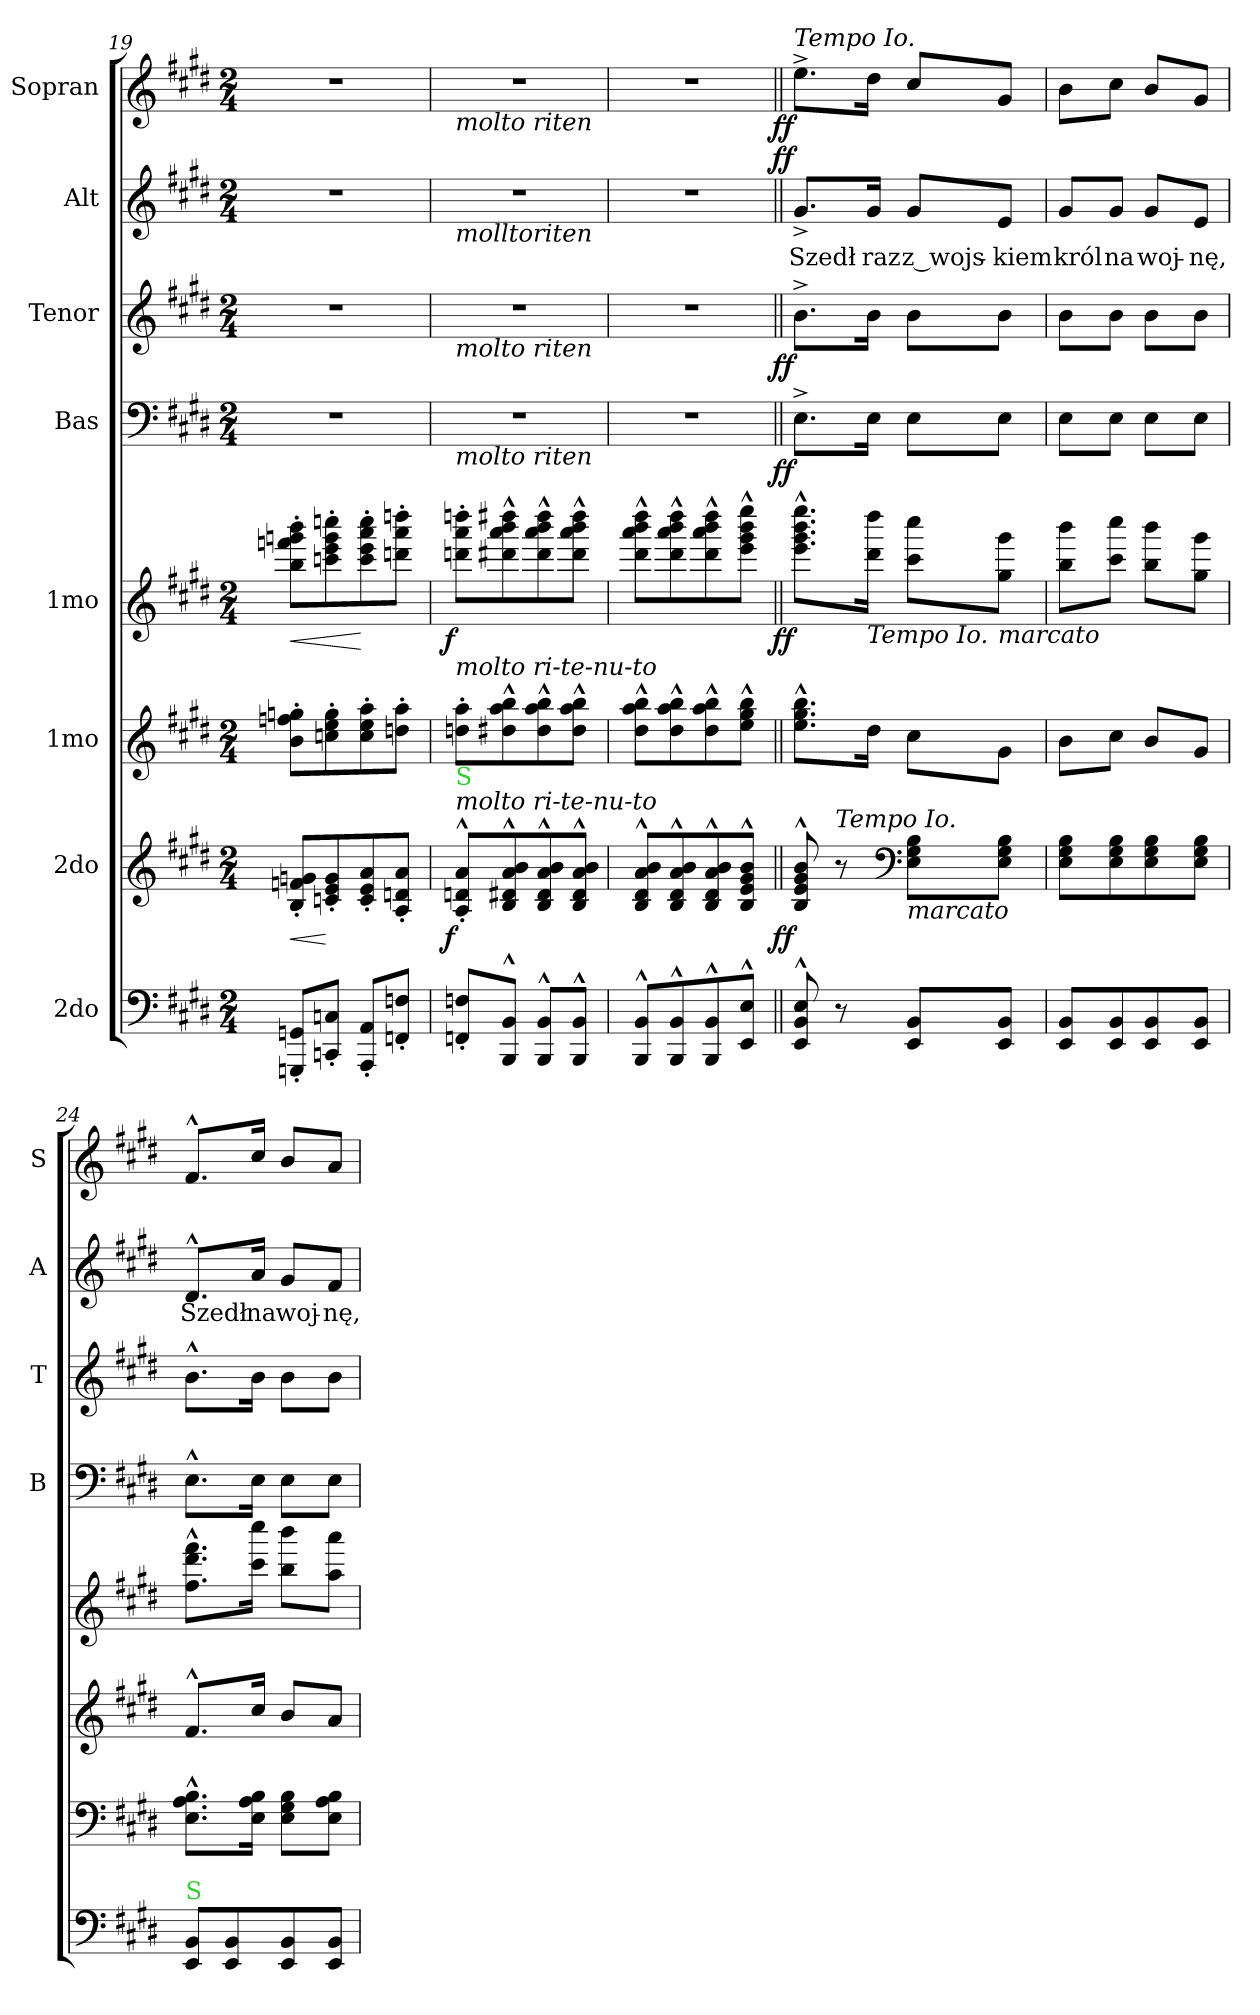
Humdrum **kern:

**kern	**kern	**dynam	**kern	**kern	**dynam	**kern	**dynam	**kern	**dynam	**kern	**text	**dynam	**kern	**dynam
*part8	*part7	*part7	*part6	*part5	*part5	*part4	*part4	*part3	*part3	*part2	*part2	*part2	*part1	*part1
*staff8	*staff7	*staff7	*staff6	*staff5	*staff5	*staff4	*staff4	*staff3	*staff3	*staff2	*staff2	*staff2	*staff1	*staff1
*I"2do	*I"2do	*	*I"1mo	*I"1mo	*	*I"Bas	*	*I"Tenor	*	*I"Alt	*	*	*I"Sopran	*
*	*	*	*	*	*	*I'B	*	*I'T	*	*I'A	*	*	*I'S	*
*clefF4	*clefG2	*	*clefG2	*clefG2	*	*clefF4	*	*clefG2	*	*clefG2	*	*	*clefG2	*
*	*	*	*	*	*	*	*	*ITrd7c12	*	*	*	*	*	*
*k[f#c#g#d#]	*k[f#c#g#d#]	*	*k[f#c#g#d#]	*k[f#c#g#d#]	*	*k[f#c#g#d#]	*	*k[f#c#g#d#]	*	*k[f#c#g#d#]	*	*	*k[f#c#g#d#]	*
*E:	*E:	*	*E:	*E:	*	*E:	*	*E:	*	*E:	*	*	*E:	*
*M2/4	*M2/4	*	*M2/4	*M2/4	*	*M2/4	*	*M2/4	*	*M2/4	*	*	*M2/4	*
=19	=19	=19	=19	=19	=19	=19	=19	=19	=19	=19	=19	=19	=19	=19
!	!	!LO:HP:b	!	!	!LO:HP:b	!	!	!	!	!	!	!	!	!
8GGGn'/ 8GGn'/L	8B'/ 8fn'/ 8gn'/L	<	8b'\ 8ffn'\ 8ggn'\L	8bb'\ 8fffn'\ 8gggn'\ 8bbb'\L	<	2r	.	2r	.	2r	.	.	2r	.
8CCn'/ 8Cn'/J	8cn'/ 8e'/ 8g'/	[	8ccn'\ 8ee'\ 8gg'\	8cccn'\ 8eee'\ 8ggg'\ 8ccccn'\	.	.	.	.	.	.	.	.	.	.
8AAA'/ 8AA'/L	8c'/ 8e'/ 8a'/	.	8cc'\ 8ee'\ 8aa'\	8ccc'\ 8eee'\ 8aaa'\ 8cccc'\	[	.	.	.	.	.	.	.	.	.
8FFn'/ 8Fn'/J	8A'/ 8dn'/ 8a'/J	.	8ddn'\ 8aa'\J	8dddn'\ 8aaa'\ 8ddddn'\J	.	.	.	.	.	.	.	.	.	.
=20	=20	=20	=20	=20	=20	=20	=20	=20	=20	=20	=20	=20	=20	=20
!	!	!	!	!	!	!	!	!	!	!	!	!	!LO:TX:b:i:t=molto riten	!
!	!	!	!	!	!	!	!	!	!	!LO:TX:b:i:t=molltoriten	!	!	!	!
!	!	!	!	!	!	!	!	!LO:TX:b:i:t=molto riten	!	!	!	!	!	!
!	!	!	!	!	!	!LO:TX:b:i:t=molto riten	!	!	!	!	!	!	!	!
!	!	!	!	!LO:TX:b:i:t=molto ri-te-nu-to	!	!	!	!	!	!	!	!	!	!
!	!LO:TX:a:i:t=molto ri-te-nu-to	!	!	!	!	!	!	!	!	!	!	!	!	!
!	!LO:TX:a:color=limegreen:t=S	!	!	!	!	!	!	!	!	!	!	!	!	!
!	!	!LO:DY:rj	!	!	!LO:DY:rj	!	!	!	!	!	!	!	!	!
8FFn'</ 8Fn'</L	8A'<^^>/ 8dn'<^^>/ 8a'<^^>/L	f	8ddn'\ 8aa'\L	8dddn'\ 8aaa'\ 8ddddn'\L	f	2r	.	2r	.	2r	.	.	2r	.
8BBB^^>/ 8BB^^>/J	8B^^>/ 8d#X^^>/ 8a^^>/ 8b^^>/	.	8dd#X^^\ 8aa^^\ 8bb^^\	8ddd#X^^\ 8aaa^^\ 8bbb^^\ 8dddd#X^^\	.	.	.	.	.	.	.	.	.	.
8BBB^^>/ 8BB^^>/L	8B^^>/ 8d#^^>/ 8a^^>/ 8b^^>/	.	8dd#^^\ 8aa^^\ 8bb^^\	8ddd#^^\ 8aaa^^\ 8bbb^^\ 8dddd#^^\	.	.	.	.	.	.	.	.	.	.
8BBB^^>/ 8BB^^>/J	8B^^>/ 8d#^^>/ 8a^^>/ 8b^^>/J	.	8dd#^^\ 8aa^^\ 8bb^^\J	8ddd#^^\ 8aaa^^\ 8bbb^^\ 8dddd#^^\J	.	.	.	.	.	.	.	.	.	.
=21	=21	=21	=21	=21	=21	=21	=21	=21	=21	=21	=21	=21	=21	=21
8BBB^^>/ 8BB^^>/L	8B^^>/ 8d#^^>/ 8a^^>/ 8b^^>/L	.	8dd#^^\ 8aa^^\ 8bb^^\L	8ddd#^^\ 8aaa^^\ 8bbb^^\ 8dddd#^^\L	.	2r	.	2r	.	2r	.	.	2r	.
8BBB^^>/ 8BB^^>/	8B^^>/ 8d#^^>/ 8a^^>/ 8b^^>/	.	8dd#^^\ 8aa^^\ 8bb^^\	8ddd#^^\ 8aaa^^\ 8bbb^^\ 8dddd#^^\	.	.	.	.	.	.	.	.	.	.
8BBB^^>/ 8BB^^>/	8B^^>/ 8d#^^>/ 8a^^>/ 8b^^>/	.	8dd#^^\ 8aa^^\ 8bb^^\	8ddd#^^\ 8aaa^^\ 8bbb^^\ 8dddd#^^\	.	.	.	.	.	.	.	.	.	.
8EE^^>/ 8E^^>/J	8B^^>/ 8e^^>/ 8g#^^>/ 8b^^>/J	.	8ee^^\ 8gg#^^\ 8bb^^\J	8eee^^\ 8ggg#^^\ 8bbb^^\ 8eeee^^\J	.	.	.	.	.	.	.	.	.	.
=22||	=22||	=22||	=22||	=22||	=22||	=22||	=22||	=22||	=22||	=22||	=22||	=22||	=22||	=22||
!	!	!	!	!	!	!	!	!	!	!	!	!	!LO:TX:a:i:t=Tempo Io.	!
!	!	!LO:DY:rj	!	!	!LO:DY:rj	!	!LO:DY:b:rj	!	!LO:DY:b:rj	!	!	!LO:DY:b:rj	!	!LO:DY:b:rj
8EE^^>/ 8BB^^>/ 8E^^>/	8B^^>/ 8e^^>/ 8g#^^>/ 8b^^>/	ff	8.ee^^\ 8.gg#^^\ 8.bb^^\L	8.eee^^\ 8.ggg#^^\ 8.bbb^^\ 8.eeee^^\L	ff	8.E^\L	ff	8.B^\L	ff	8.g#^/L	Szedł	ff	8.ee^\L	ff
!	!LO:TX:a:i:t=Tempo Io.	!	!	!	!	!	!	!	!	!	!	!	!	!
8r	8r	.	.	.	.	.	.	.	.	.	.	.	.	.
!	!	!	!	!LO:TX:b:i:t=Tempo Io.	!	!	!	!	!	!	!	!	!	!
.	.	.	16dd#\Jk	16ddd#\ 16dddd#\Jk	.	16E\Jk	.	16B\Jk	.	16g#/Jk	raz	.	16dd#\Jk	.
*	*clefF4	*	*	*	*	*	*	*	*	*	*	*	*	*
!	!LO:TX:b:i:t=marcato	!	!	!	!	!	!	!	!	!	!	!	!	!
8EE/ 8BB/L	8E\ 8G#\ 8B\L	.	8cc#\L	8ccc#\ 8cccc#\L	.	8E\L	.	8B\L	.	8g#/L	z_wojs-	.	8cc#/L	.
!	!	!	!	!LO:TX:b:i:t=marcato	!	!	!	!	!	!	!	!	!	!
8EE/ 8BB/J	8E\ 8G#\ 8B\J	.	8g#\J	8gg#\ 8ggg#\J	.	8E\J	.	8B\J	.	8e/J	-kiem	.	8g#/J	.
=23	=23	=23	=23	=23	=23	=23	=23	=23	=23	=23	=23	=23	=23	=23
8EE/ 8BB/L	8E\ 8G#\ 8B\L	.	8b\L	8bb\ 8bbb\L	.	8E\L	.	8B\L	.	8g#/L	król	.	8b\L	.
8EE/ 8BB/	8E\ 8G#\ 8B\	.	8cc#\J	8ccc#\ 8cccc#\J	.	8E\J	.	8B\J	.	8g#/J	na	.	8cc#\J	.
8EE/ 8BB/	8E\ 8G#\ 8B\	.	8b/L	8bb\ 8bbb\L	.	8E\L	.	8B\L	.	8g#/L	woj-	.	8b/L	.
8EE/ 8BB/J	8E\ 8G#\ 8B\J	.	8g#/J	8gg#\ 8ggg#\J	.	8E\J	.	8B\J	.	8e/J	-nę,	.	8g#/J	.
=24	=24	=24	=24	=24	=24	=24	=24	=24	=24	=24	=24	=24	=24	=24
!LO:TX:a:color=limegreen:t=S	!	!	!	!	!	!	!	!	!	!	!	!	!	!
8EE/ 8BB/L	8.E^^>\ 8.A^^>\ 8.B^^>\L	.	8.f#^^>/L	8.ff#^^>\ 8.ddd#^^>\ 8.fff#^^>\L	.	8.E^^\L	.	8.B^^\L	.	8.d#^^/L	Szedł	.	8.f#^^/L	.
8EE/ 8BB/	.	.	.	.	.	.	.	.	.	.	.	.	.	.
.	16E\ 16A\ 16B\Jk	.	16cc#/Jk	16ccc#\ 16cccc#\Jk	.	16E\Jk	.	16B\Jk	.	16a/Jk	na	.	16cc#/Jk	.
8EE/ 8BB/	8E\ 8G#\ 8B\L	.	8b/L	8bb\ 8bbb\L	.	8E\L	.	8B\L	.	8g#/L	woj-	.	8b/L	.
8EE/ 8BB/J	8E\ 8A\ 8B\J	.	8a/J	8aa\ 8aaa\J	.	8E\J	.	8B\J	.	8f#/J	-nę,	.	8a/J	.
=	=	=	=	=	=	=	=	=	=	=	=	=	=	=
*-	*-	*-	*-	*-	*-	*-	*-	*-	*-	*-	*-	*-	*-	*-
